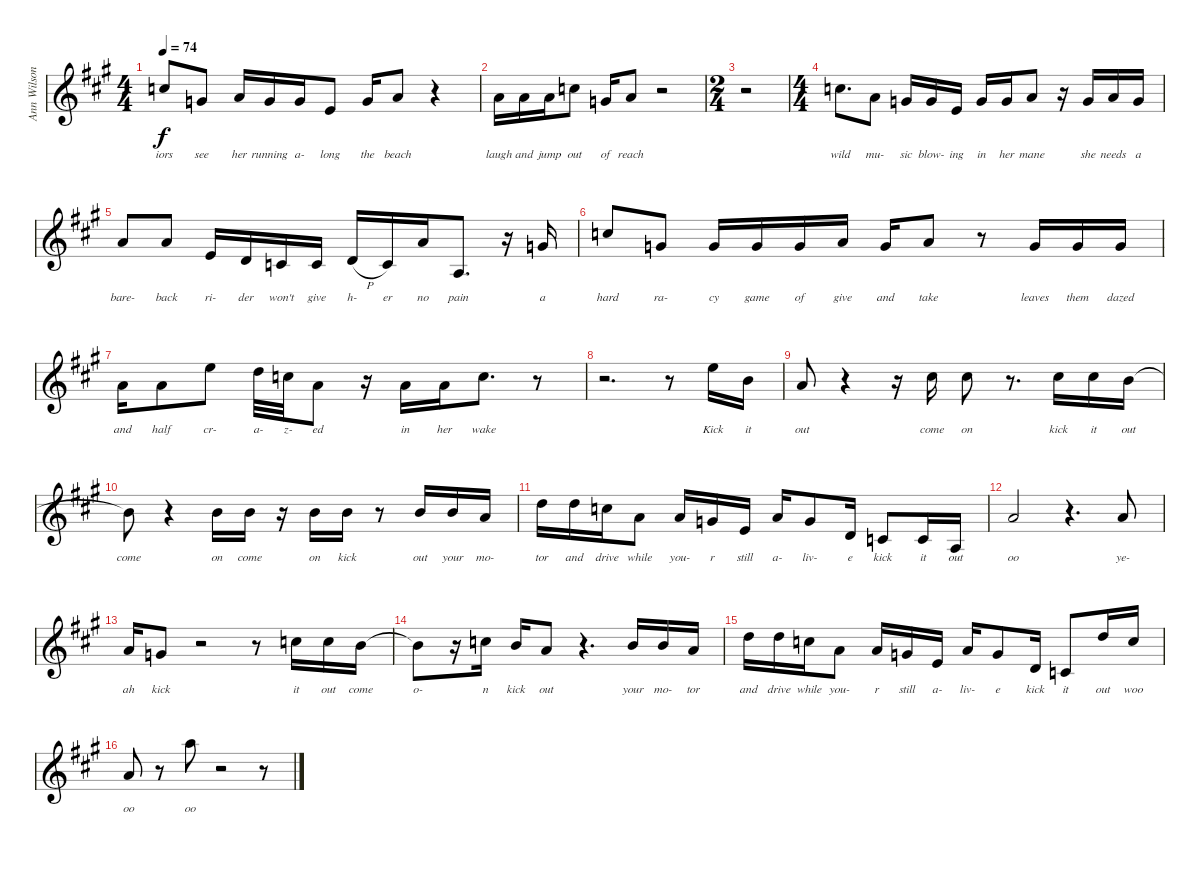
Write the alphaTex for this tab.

\track ("Ann Wilson Vocals" "Ann Wilson") {instrument flute}
\staff {score}
\tuning (E4 B3 G3 D3 A2 E2) {hide}
\ts (4 4)
\tempo 74
\clef g2
\ks a
8.1.8{lyrics (0 "iors") lyrics (1 "") lyrics (2 "") lyrics (3 "") lyrics (4 "") dy f} 8.2.8{lyrics (0 "see") lyrics (1 "") lyrics (2 "") lyrics (3 "") lyrics (4 "")} 5.1.16{lyrics (0 "her") lyrics (1 "") lyrics (2 "") lyrics (3 "") lyrics (4 "")} 8.2.16{lyrics (0 "running") lyrics (1 "") lyrics (2 "") lyrics (3 "") lyrics (4 "")} 8.2.16{lyrics (0 "a-") lyrics (1 "") lyrics (2 "") lyrics (3 "") lyrics (4 "")} 5.2.8{lyrics (0 "long") lyrics (1 "") lyrics (2 "") lyrics (3 "") lyrics (4 "")} 8.2.16{lyrics (0 "the") lyrics (1 "") lyrics (2 "") lyrics (3 "") lyrics (4 "")} 5.1.8{lyrics (0 "beach") lyrics (1 "") lyrics (2 "") lyrics (3 "") lyrics (4 "")} r.4 |
5.1.16{lyrics (0 "laugh") lyrics (1 "") lyrics (2 "") lyrics (3 "") lyrics (4 "")} 5.1.16{lyrics (0 "and") lyrics (1 "") lyrics (2 "") lyrics (3 "") lyrics (4 "")} 5.1.16{lyrics (0 "jump") lyrics (1 "") lyrics (2 "") lyrics (3 "") lyrics (4 "")} 8.1.8{lyrics (0 "out") lyrics (1 "") lyrics (2 "") lyrics (3 "") lyrics (4 "")} 8.2.16{lyrics (0 "of") lyrics (1 "") lyrics (2 "") lyrics (3 "") lyrics (4 "")} 5.1.8{lyrics (0 "reach") lyrics (1 "") lyrics (2 "") lyrics (3 "") lyrics (4 "")} r.2 |
\ts (2 4)
r.2 |
\ts (4 4)
8.1.8{d lyrics (0 "wild") lyrics (1 "") lyrics (2 "") lyrics (3 "") lyrics (4 "")} 5.1.8{lyrics (0 "mu-") lyrics (1 "") lyrics (2 "") lyrics (3 "") lyrics (4 "")} 8.2.16{lyrics (0 "sic") lyrics (1 "") lyrics (2 "") lyrics (3 "") lyrics (4 "")} 8.2.16{lyrics (0 "blow-") lyrics (1 "") lyrics (2 "") lyrics (3 "") lyrics (4 "")} 5.2.16{lyrics (0 "ing") lyrics (1 "") lyrics (2 "") lyrics (3 "") lyrics (4 "")} 8.2.16{lyrics (0 "in") lyrics (1 "") lyrics (2 "") lyrics (3 "") lyrics (4 "")} 8.2.16{lyrics (0 "her") lyrics (1 "") lyrics (2 "") lyrics (3 "") lyrics (4 "")} 5.1.8{lyrics (0 "mane") lyrics (1 "") lyrics (2 "") lyrics (3 "") lyrics (4 "")} r.16 8.2.16{lyrics (0 "she") lyrics (1 "") lyrics (2 "") lyrics (3 "") lyrics (4 "")} 5.1.16{lyrics (0 "needs") lyrics (1 "") lyrics (2 "") lyrics (3 "") lyrics (4 "")} 8.2.16{lyrics (0 "a") lyrics (1 "") lyrics (2 "") lyrics (3 "") lyrics (4 "")} |
5.1.8{lyrics (0 "bare-") lyrics (1 "") lyrics (2 "") lyrics (3 "") lyrics (4 "")} 5.1.8{lyrics (0 "back") lyrics (1 "") lyrics (2 "") lyrics (3 "") lyrics (4 "")} 5.2.16{lyrics (0 "ri-") lyrics (1 "") lyrics (2 "") lyrics (3 "") lyrics (4 "")} 7.3.16{lyrics (0 "der") lyrics (1 "") lyrics (2 "") lyrics (3 "") lyrics (4 "")} 5.3.16{lyrics (0 "won't") lyrics (1 "") lyrics (2 "") lyrics (3 "") lyrics (4 "")} 5.3.16{lyrics (0 "give") lyrics (1 "") lyrics (2 "") lyrics (3 "") lyrics (4 "")} 7.3{h}.16{lyrics (0 "h-") lyrics (1 "") lyrics (2 "") lyrics (3 "") lyrics (4 "")} 5.3.16{lyrics (0 "er") lyrics (1 "") lyrics (2 "") lyrics (3 "") lyrics (4 "")} 5.1.16{lyrics (0 "no") lyrics (1 "") lyrics (2 "") lyrics (3 "") lyrics (4 "")} 7.4.8{d lyrics (0 "pain") lyrics (1 "") lyrics (2 "") lyrics (3 "") lyrics (4 "")} r.16 8.2.16{lyrics (0 "a") lyrics (1 "") lyrics (2 "") lyrics (3 "") lyrics (4 "")} |
8.1.8{lyrics (0 "hard") lyrics (1 "") lyrics (2 "") lyrics (3 "") lyrics (4 "")} 8.2.8{lyrics (0 "ra-") lyrics (1 "") lyrics (2 "") lyrics (3 "") lyrics (4 "")} 8.2.16{lyrics (0 "cy") lyrics (1 "") lyrics (2 "") lyrics (3 "") lyrics (4 "")} 8.2.16{lyrics (0 "game") lyrics (1 "") lyrics (2 "") lyrics (3 "") lyrics (4 "")} 8.2.16{lyrics (0 "of") lyrics (1 "") lyrics (2 "") lyrics (3 "") lyrics (4 "")} 5.1.16{lyrics (0 "give") lyrics (1 "") lyrics (2 "") lyrics (3 "") lyrics (4 "")} 8.2.16{lyrics (0 "and") lyrics (1 "") lyrics (2 "") lyrics (3 "") lyrics (4 "")} 5.1.8{lyrics (0 "take") lyrics (1 "") lyrics (2 "") lyrics (3 "") lyrics (4 "")} r.8 8.2.16{lyrics (0 "leaves") lyrics (1 "") lyrics (2 "") lyrics (3 "") lyrics (4 "")} 8.2.16{lyrics (0 "them") lyrics (1 "") lyrics (2 "") lyrics (3 "") lyrics (4 "")} 8.2.16{lyrics (0 "dazed") lyrics (1 "") lyrics (2 "") lyrics (3 "") lyrics (4 "")} |
5.1.16{lyrics (0 "and") lyrics (1 "") lyrics (2 "") lyrics (3 "") lyrics (4 "")} 5.1.8{lyrics (0 "half") lyrics (1 "") lyrics (2 "") lyrics (3 "") lyrics (4 "")} 12.1.8{lyrics (0 "cr-") lyrics (1 "") lyrics (2 "") lyrics (3 "") lyrics (4 "")} 10.1.32{lyrics (0 "a-") lyrics (1 "") lyrics (2 "") lyrics (3 "") lyrics (4 "")} 13.2.32{lyrics (0 "z-") lyrics (1 "") lyrics (2 "") lyrics (3 "") lyrics (4 "")} 10.2.8{lyrics (0 "ed") lyrics (1 "") lyrics (2 "") lyrics (3 "") lyrics (4 "")} r.16 10.2.16{lyrics (0 "in") lyrics (1 "") lyrics (2 "") lyrics (3 "") lyrics (4 "")} 10.2.16{lyrics (0 "her") lyrics (1 "") lyrics (2 "") lyrics (3 "") lyrics (4 "")} 8.1.8{d lyrics (0 "wake") lyrics (1 "") lyrics (2 "") lyrics (3 "") lyrics (4 "")} r.8 |
r.2{d} r.8 12.1.16{lyrics (0 "Kick") lyrics (1 "") lyrics (2 "") lyrics (3 "") lyrics (4 "")} 12.2.16{lyrics (0 "it") lyrics (1 "") lyrics (2 "") lyrics (3 "") lyrics (4 "")} |
14.3.8{lyrics (0 "out") lyrics (1 "") lyrics (2 "") lyrics (3 "") lyrics (4 "")} r.4 r.16 9.1.16{lyrics (0 "come") lyrics (1 "") lyrics (2 "") lyrics (3 "") lyrics (4 "")} 9.1.8{lyrics (0 "on") lyrics (1 "") lyrics (2 "") lyrics (3 "") lyrics (4 "")} r.8{d} 9.1.16{lyrics (0 "kick") lyrics (1 "") lyrics (2 "") lyrics (3 "") lyrics (4 "")} 9.1.16{lyrics (0 "it") lyrics (1 "") lyrics (2 "") lyrics (3 "") lyrics (4 "")} 7.1.16{lyrics (0 "out") lyrics (1 "") lyrics (2 "") lyrics (3 "") lyrics (4 "")} |
7.1{t}.8{lyrics (0 "come") lyrics (1 "") lyrics (2 "") lyrics (3 "") lyrics (4 "")} r.4 7.1.16{lyrics (0 "on") lyrics (1 "") lyrics (2 "") lyrics (3 "") lyrics (4 "")} 7.1.16{lyrics (0 "come") lyrics (1 "") lyrics (2 "") lyrics (3 "") lyrics (4 "")} r.16 7.1.16{lyrics (0 "on") lyrics (1 "") lyrics (2 "") lyrics (3 "") lyrics (4 "")} 7.1.16{lyrics (0 "kick") lyrics (1 "") lyrics (2 "") lyrics (3 "") lyrics (4 "")} r.8 7.1.16{lyrics (0 "out") lyrics (1 "") lyrics (2 "") lyrics (3 "") lyrics (4 "")} 7.1.16{lyrics (0 "your") lyrics (1 "") lyrics (2 "") lyrics (3 "") lyrics (4 "")} 5.1.16{lyrics (0 "mo-") lyrics (1 "") lyrics (2 "") lyrics (3 "") lyrics (4 "")} |
10.1.16{lyrics (0 "tor") lyrics (1 "") lyrics (2 "") lyrics (3 "") lyrics (4 "")} 10.1.16{lyrics (0 "and") lyrics (1 "") lyrics (2 "") lyrics (3 "") lyrics (4 "")} 8.1.16{lyrics (0 "drive") lyrics (1 "") lyrics (2 "") lyrics (3 "") lyrics (4 "")} 10.2.8{lyrics (0 "while") lyrics (1 "") lyrics (2 "") lyrics (3 "") lyrics (4 "")} 5.1.16{lyrics (0 "you-") lyrics (1 "") lyrics (2 "") lyrics (3 "") lyrics (4 "")} 8.2.16{lyrics (0 "r") lyrics (1 "") lyrics (2 "") lyrics (3 "") lyrics (4 "")} 5.2.16{lyrics (0 "still") lyrics (1 "") lyrics (2 "") lyrics (3 "") lyrics (4 "")} 5.1.16{lyrics (0 "a-") lyrics (1 "") lyrics (2 "") lyrics (3 "") lyrics (4 "")} 8.2.8{lyrics (0 "liv-") lyrics (1 "") lyrics (2 "") lyrics (3 "") lyrics (4 "")} 7.3.16{lyrics (0 "e") lyrics (1 "") lyrics (2 "") lyrics (3 "") lyrics (4 "")} 5.3.8{lyrics (0 "kick") lyrics (1 "") lyrics (2 "") lyrics (3 "") lyrics (4 "")} 5.3.16{lyrics (0 "it") lyrics (1 "") lyrics (2 "") lyrics (3 "") lyrics (4 "")} 7.4.16{lyrics (0 "out") lyrics (1 "") lyrics (2 "") lyrics (3 "") lyrics (4 "")} |
5.1.2{lyrics (0 "oo") lyrics (1 "") lyrics (2 "") lyrics (3 "") lyrics (4 "")} r.4{d} 5.1.8{lyrics (0 "ye-") lyrics (1 "") lyrics (2 "") lyrics (3 "") lyrics (4 "")} |
5.1.16{lyrics (0 "ah") lyrics (1 "") lyrics (2 "") lyrics (3 "") lyrics (4 "")} 8.2.8{lyrics (0 "kick") lyrics (1 "") lyrics (2 "") lyrics (3 "") lyrics (4 "")} r.2 r.8 8.1.16{lyrics (0 "it") lyrics (1 "") lyrics (2 "") lyrics (3 "") lyrics (4 "")} 8.1.16{lyrics (0 "out") lyrics (1 "") lyrics (2 "") lyrics (3 "") lyrics (4 "")} 7.1.16{lyrics (0 "come") lyrics (1 "") lyrics (2 "") lyrics (3 "") lyrics (4 "")} |
7.1{t}.8{lyrics (0 "o-") lyrics (1 "") lyrics (2 "") lyrics (3 "") lyrics (4 "")} r.16 8.1.16{lyrics (0 "n") lyrics (1 "") lyrics (2 "") lyrics (3 "") lyrics (4 "")} 7.1.16{lyrics (0 "kick") lyrics (1 "") lyrics (2 "") lyrics (3 "") lyrics (4 "")} 5.1.8{lyrics (0 "out") lyrics (1 "") lyrics (2 "") lyrics (3 "") lyrics (4 "")} r.4{d} 7.1.16{lyrics (0 "your") lyrics (1 "") lyrics (2 "") lyrics (3 "") lyrics (4 "")} 7.1.16{lyrics (0 "mo-") lyrics (1 "") lyrics (2 "") lyrics (3 "") lyrics (4 "")} 5.1.16{lyrics (0 "tor") lyrics (1 "") lyrics (2 "") lyrics (3 "") lyrics (4 "")} |
10.1.16{lyrics (0 "and") lyrics (1 "") lyrics (2 "") lyrics (3 "") lyrics (4 "")} 10.1.16{lyrics (0 "drive") lyrics (1 "") lyrics (2 "") lyrics (3 "") lyrics (4 "")} 8.1.16{lyrics (0 "while") lyrics (1 "") lyrics (2 "") lyrics (3 "") lyrics (4 "")} 10.2.8{lyrics (0 "you-") lyrics (1 "") lyrics (2 "") lyrics (3 "") lyrics (4 "")} 5.1.16{lyrics (0 "r") lyrics (1 "") lyrics (2 "") lyrics (3 "") lyrics (4 "")} 8.2.16{lyrics (0 "still") lyrics (1 "") lyrics (2 "") lyrics (3 "") lyrics (4 "")} 5.2.16{lyrics (0 "a-") lyrics (1 "") lyrics (2 "") lyrics (3 "") lyrics (4 "")} 5.1.16{lyrics (0 "liv-") lyrics (1 "") lyrics (2 "") lyrics (3 "") lyrics (4 "")} 8.2.8{lyrics (0 "e") lyrics (1 "") lyrics (2 "") lyrics (3 "") lyrics (4 "")} 7.3.16{lyrics (0 "kick") lyrics (1 "") lyrics (2 "") lyrics (3 "") lyrics (4 "")} 5.3.8{lyrics (0 "it") lyrics (1 "") lyrics (2 "") lyrics (3 "") lyrics (4 "")} 10.1.16{lyrics (0 "out") lyrics (1 "") lyrics (2 "") lyrics (3 "") lyrics (4 "")} 8.1.16{lyrics (0 "woo") lyrics (1 "") lyrics (2 "") lyrics (3 "") lyrics (4 "")} |
10.2.8{lyrics (0 "oo") lyrics (1 "") lyrics (2 "") lyrics (3 "") lyrics (4 "")} r.8 17.1.8{lyrics (0 "oo") lyrics (1 "") lyrics (2 "") lyrics (3 "") lyrics (4 "")} r.2 r.8
